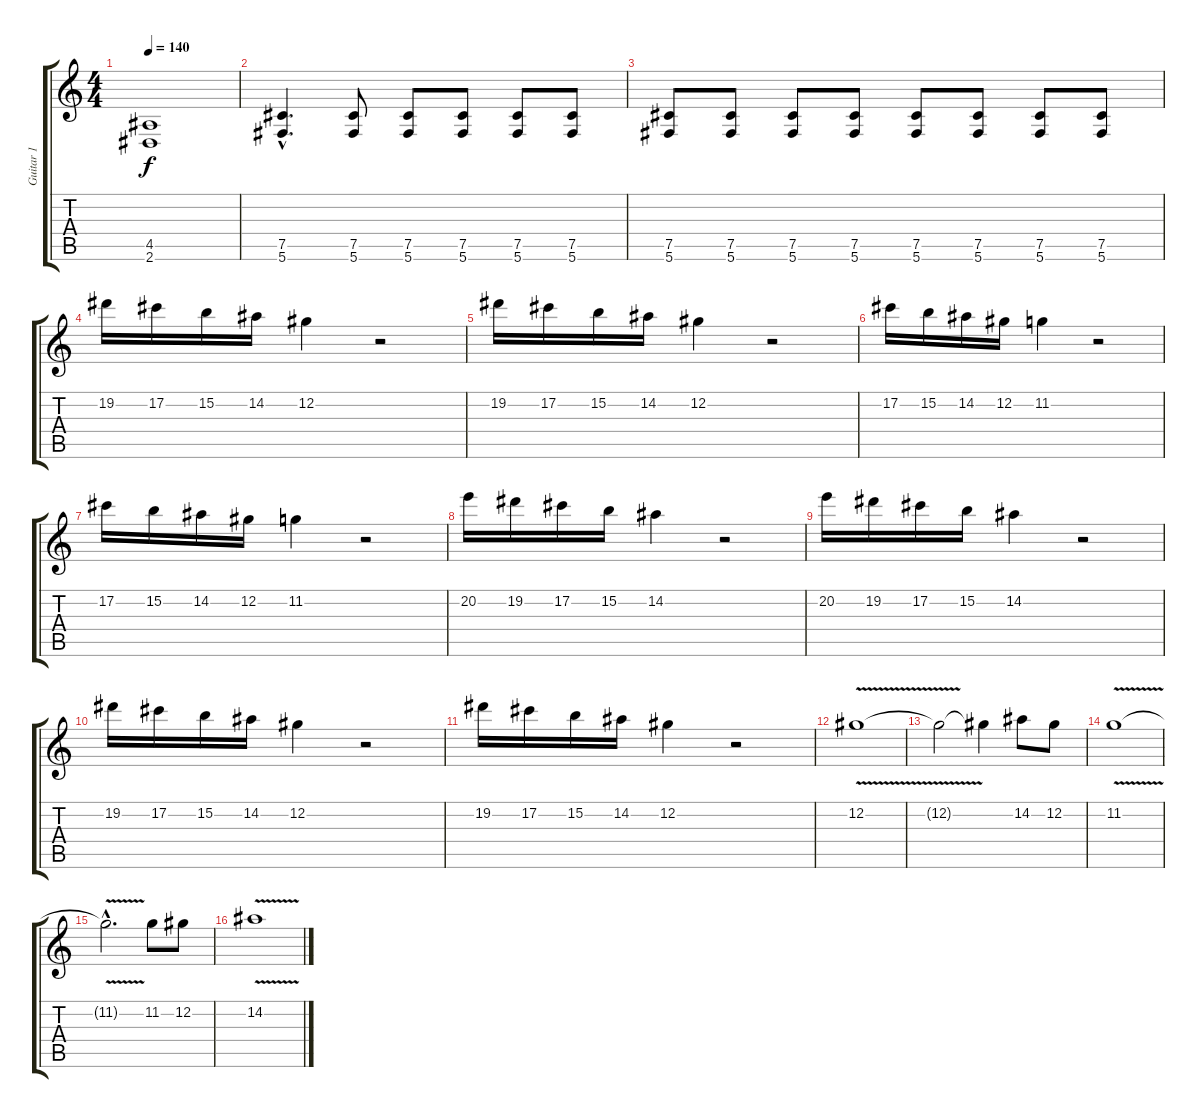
\track ("Guitar 1" "Guitar 1") {instrument distortionguitar}
\staff {score tabs}
\tuning (Db4 Ab3 E3 B2 Gb2 Db2) {hide}
\ts (4 4)
\tempo 140
\clef g2
\ks c
(4.5 2.6).1{dy f} |
(7.5{hac} 5.6{hac}).4{d} (7.5 5.6).8 (7.5 5.6).8 (7.5 5.6).8 (7.5 5.6).8 (7.5 5.6).8 |
(7.5 5.6).8 (7.5 5.6).8 (7.5 5.6).8 (7.5 5.6).8 (7.5 5.6).8 (7.5 5.6).8 (7.5 5.6).8 (7.5 5.6).8 |
19.2.16 17.2.16 15.2.16 14.2.16 12.2.4 r.2 |
19.2.16 17.2.16 15.2.16 14.2.16 12.2.4 r.2 |
17.2.16 15.2.16 14.2.16 12.2.16 11.2.4 r.2 |
17.2.16 15.2.16 14.2.16 12.2.16 11.2.4 r.2 |
20.2.16 19.2.16 17.2.16 15.2.16 14.2.4 r.2 |
20.2.16 19.2.16 17.2.16 15.2.16 14.2.4 r.2 |
19.2.16 17.2.16 15.2.16 14.2.16 12.2.4 r.2 |
19.2.16 17.2.16 15.2.16 14.2.16 12.2.4 r.2 |
12.2{v}.1 |
12.2{t}.2 12.2{t}.4 14.2.8 12.2.8 |
11.2{v}.1 |
11.2{hac t}.2{d} 11.2.8 12.2.8 |
14.2{v}.1
